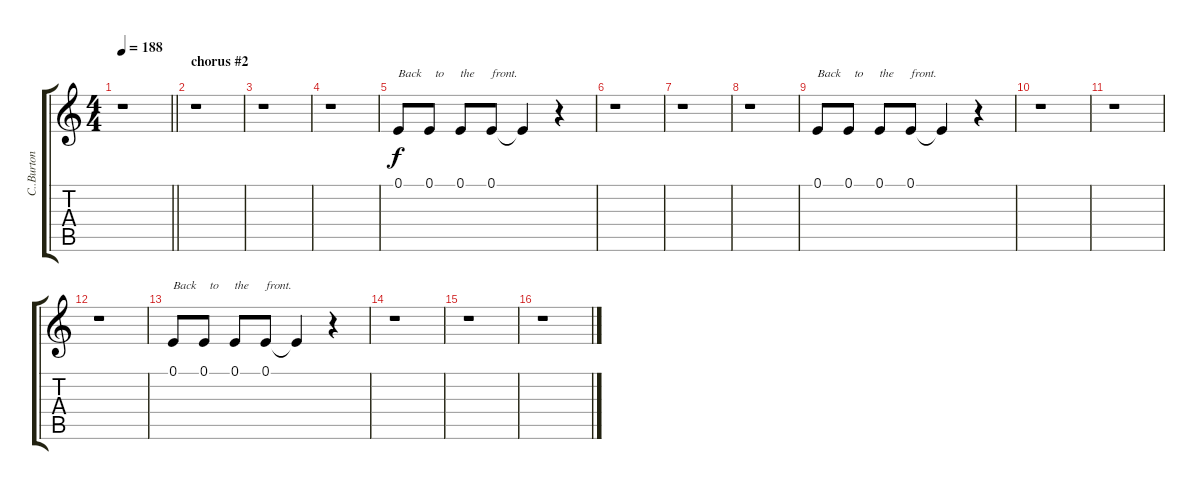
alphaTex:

\track ("C..Burton - Bckg. vocals" "C..Burton ") {instrument tenorsax}
\staff {score tabs}
\tuning (E4 B3 G3 D3 A2 E2) {hide}
\ts (4 4)
\tempo 188
\clef g2
\barLineRight lightlight
\ks c
r.1{dy f} |
\section ("" "chorus #2")
r.1 |
r.1 |
r.1 |
0.1.8{txt "Back"} 0.1.8{txt "  to "} 0.1.8{txt "the"} 0.1.8{txt "front."} 0.1{t}.4 r.4 |
r.1 |
r.1 |
r.1 |
0.1.8{txt "Back"} 0.1.8{txt "  to "} 0.1.8{txt "the"} 0.1.8{txt "front."} 0.1{t}.4 r.4 |
r.1 |
r.1 |
r.1 |
0.1.8{txt "Back"} 0.1.8{txt "  to "} 0.1.8{txt "the"} 0.1.8{txt "front."} 0.1{t}.4 r.4 |
r.1 |
r.1 |
r.1
